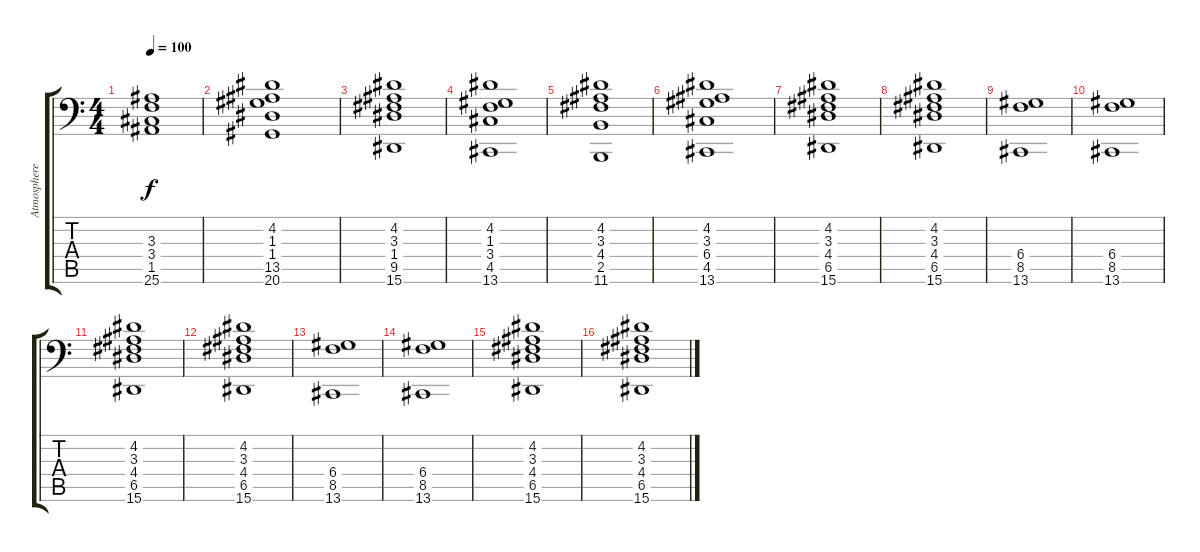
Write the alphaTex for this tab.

\track ("Atmosphere" "Atmosphere") {instrument synthstrings1}
\staff {score tabs}
\tuning (E4 B3 G3 D3 A2 C1) {hide}
\ts (4 4)
\tempo 100
\clef f4
\ks c
(3.3 3.4 1.5 25.6).1{dy f} |
(4.2 1.3 1.4 13.5 20.6).1 |
(4.2 3.3 1.4 9.5 15.6).1 |
(4.2 1.3 3.4 4.5 13.6).1 |
(4.2 3.3 4.4 2.5 11.6).1 |
(4.2 3.3 6.4 4.5 13.6).1 |
(4.2 3.3 4.4 6.5 15.6).1 |
(4.2 3.3 4.4 6.5 15.6).1 |
(6.4 8.5 13.6).1 |
(6.4 8.5 13.6).1 |
(4.2 3.3 4.4 6.5 15.6).1 |
(4.2 3.3 4.4 6.5 15.6).1 |
(6.4 8.5 13.6).1 |
(6.4 8.5 13.6).1 |
(4.2 3.3 4.4 6.5 15.6).1 |
(4.2 3.3 4.4 6.5 15.6).1
